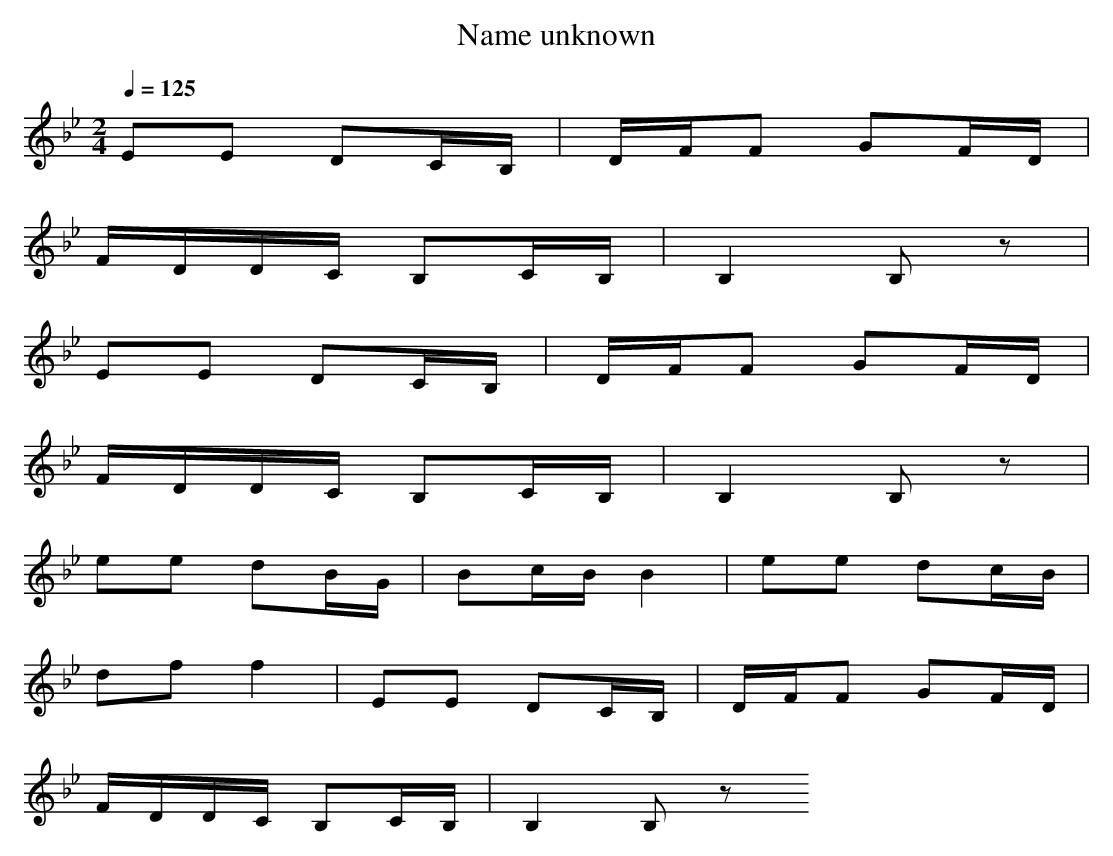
X:1
T: Name unknown
M: 2/4
L: 1/8
Q: 1/4=125
K: Bb % 2 flats
V: 1
EE DC/2B,/2|D/2F/2F GF/2D/2|
F/2D/2D/2C/2 B,C/2B,/2|B,2 B,z|
EE DC/2B,/2|D/2F/2F GF/2D/2|
F/2D/2D/2C/2 B,C/2B,/2|B,2 B,z|
ee dB/2G/2|Bc/2B/2 B2|ee dc/2B/2|
df f2|EE DC/2B,/2|D/2F/2F GF/2D/2|
F/2D/2D/2C/2 B,C/2B,/2|B,2 B,z
